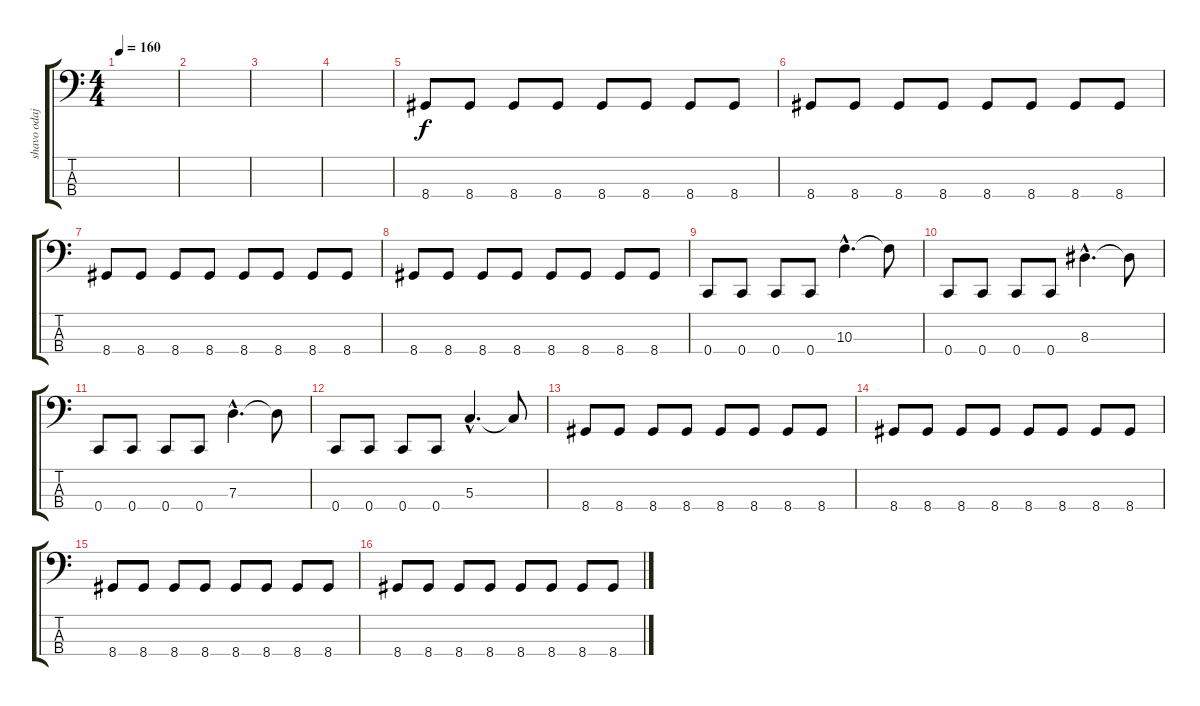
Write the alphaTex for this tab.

\track ("shavo odajian" "shavo odaj") {instrument electricbassfinger}
\staff {score tabs}
\tuning (F2 C2 G1 C1) {hide}
\ts (4 4)
\tempo 160
\clef f4
\ks c
|
|
|
|
8.4.8 8.4.8 8.4.8 8.4.8 8.4.8 8.4.8 8.4.8 8.4.8 |
8.4.8 8.4.8 8.4.8 8.4.8 8.4.8 8.4.8 8.4.8 8.4.8 |
8.4.8 8.4.8 8.4.8 8.4.8 8.4.8 8.4.8 8.4.8 8.4.8 |
8.4.8 8.4.8 8.4.8 8.4.8 8.4.8 8.4.8 8.4.8 8.4.8 |
0.4.8 0.4.8 0.4.8 0.4.8 10.3{hac}.4{d} 10.3{t}.8 |
0.4.8 0.4.8 0.4.8 0.4.8 8.3{hac}.4{d} 8.3{t}.8 |
0.4.8 0.4.8 0.4.8 0.4.8 7.3{hac}.4{d} 7.3{t}.8 |
0.4.8 0.4.8 0.4.8 0.4.8 5.3{hac}.4{d} 5.3{t}.8 |
8.4.8 8.4.8 8.4.8 8.4.8 8.4.8 8.4.8 8.4.8 8.4.8 |
8.4.8 8.4.8 8.4.8 8.4.8 8.4.8 8.4.8 8.4.8 8.4.8 |
8.4.8 8.4.8 8.4.8 8.4.8 8.4.8 8.4.8 8.4.8 8.4.8 |
8.4.8 8.4.8 8.4.8 8.4.8 8.4.8 8.4.8 8.4.8 8.4.8
